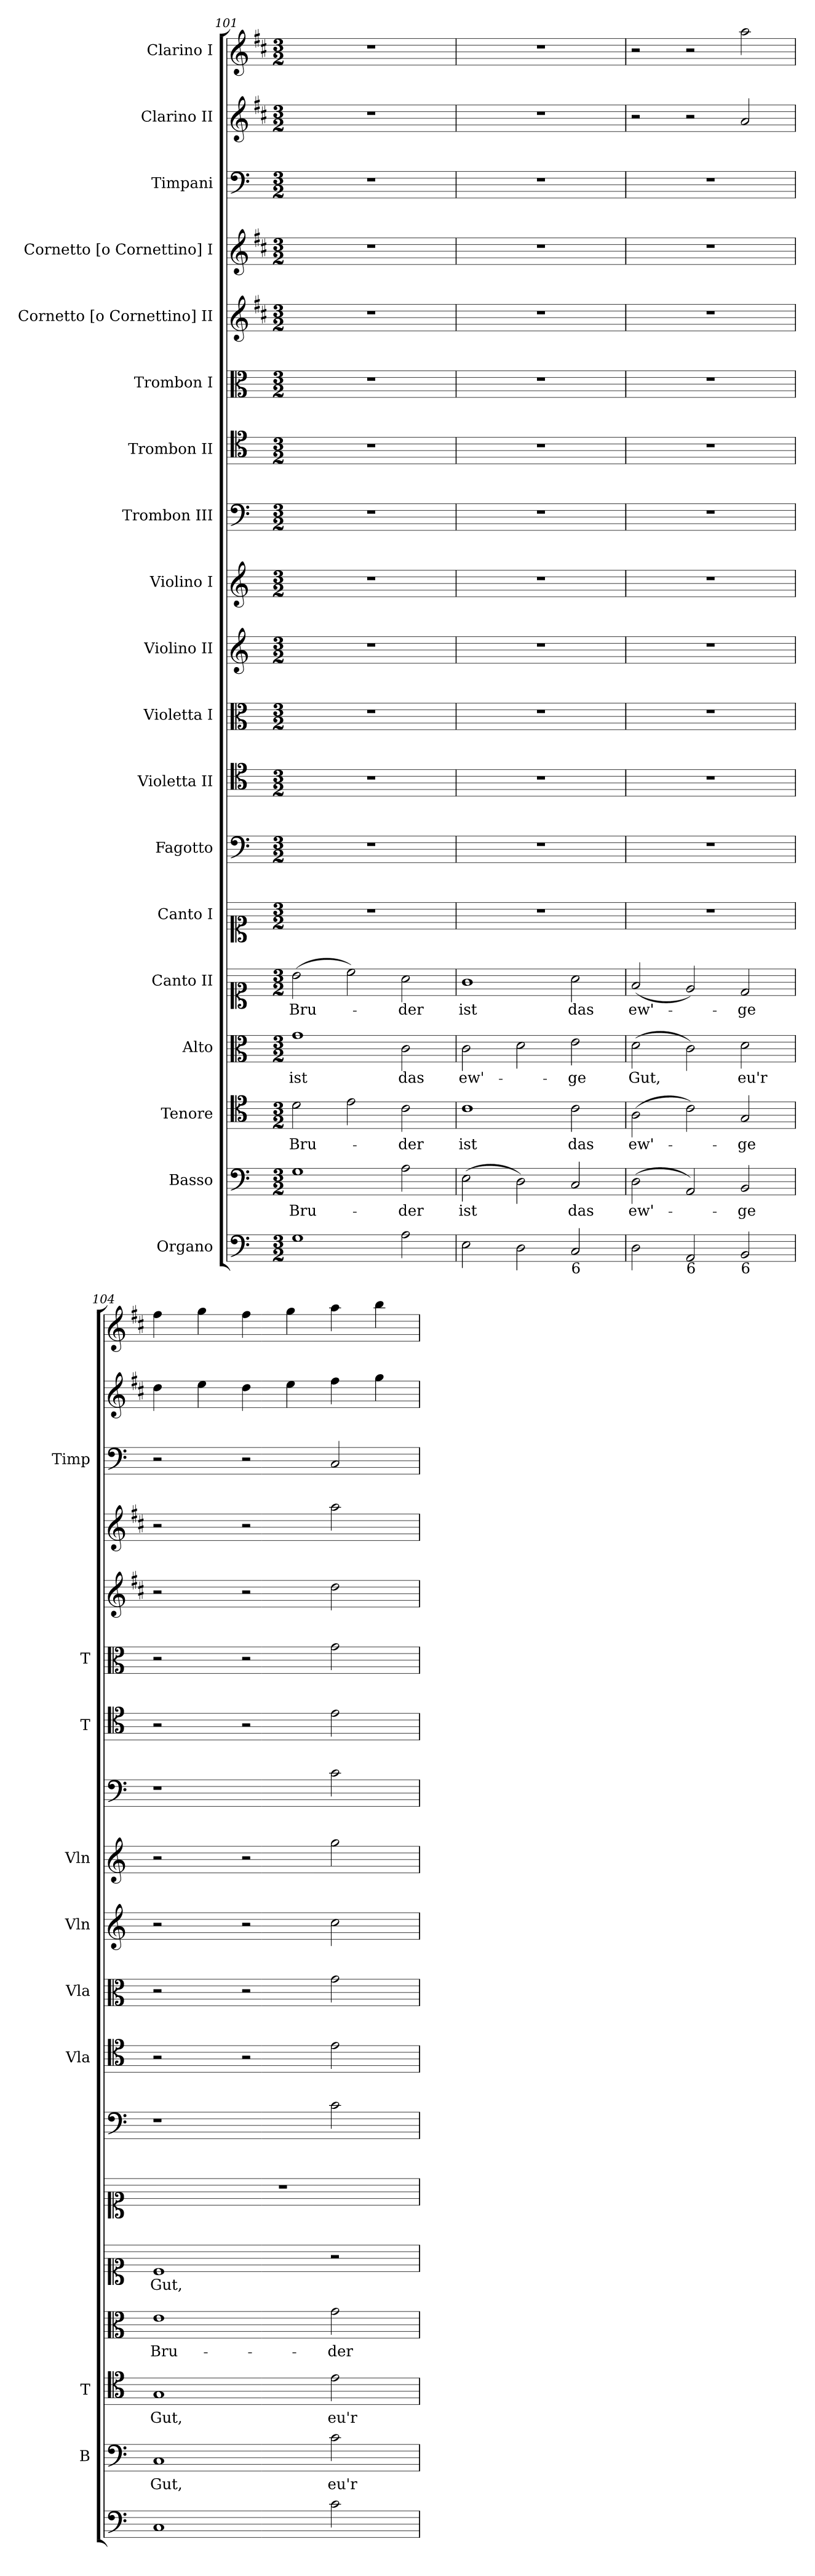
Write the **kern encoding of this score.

**kern	**kern	**text	**kern	**text	**kern	**text	**kern	**text	**kern	**kern	**kern	**kern	**kern	**kern	**kern	**kern	**kern	**kern	**kern	**kern	**kern	**kern
*part19	*part18	*part18	*part17	*part17	*part16	*part16	*part15	*part15	*part14	*part13	*part12	*part11	*part10	*part9	*part8	*part7	*part6	*part5	*part4	*part3	*part2	*part1
*staff19	*staff18	*staff18	*staff17	*staff17	*staff16	*staff16	*staff15	*staff15	*staff14	*staff13	*staff12	*staff11	*staff10	*staff9	*staff8	*staff7	*staff6	*staff5	*staff4	*staff3	*staff2	*staff1
*I"Organo	*I"Basso	*	*I"Tenore	*	*I"Alto	*	*I"Canto II	*	*I"Canto I	*I"Fagotto	*I"Violetta II	*I"Violetta I	*I"Violino II	*I"Violino I	*I"Trombon III	*I"Trombon II	*I"Trombon I	*I"Cornetto [o Cornettino] II	*I"Cornetto [o Cornettino] I	*I"Timpani	*I"Clarino II	*I"Clarino I
*	*I'B	*	*I'T	*	*	*	*	*	*	*	*I'Vla	*I'Vla	*I'Vln	*I'Vln	*	*I'T	*I'T	*	*	*I'Timp	*	*
*clefF4	*clefF4	*	*clefC4	*	*clefC3	*	*clefC1	*	*clefC1	*clefF4	*clefC4	*clefC3	*clefG2	*clefG2	*clefF4	*clefC4	*clefC3	*clefG2	*clefG2	*clefF4	*clefG2	*clefG2
*	*	*	*	*	*	*	*	*	*	*	*	*	*	*	*	*	*	*ITrd1c2	*ITrd1c2	*	*ITrd1c2	*ITrd1c2
*k[]	*k[]	*	*k[]	*	*k[]	*	*k[]	*	*k[]	*k[]	*k[]	*k[]	*k[]	*k[]	*k[]	*k[]	*k[]	*k[]	*k[]	*k[]	*k[]	*k[]
*C:	*C:	*	*C:	*	*C:	*	*C:	*	*C:	*C:	*C:	*C:	*C:	*C:	*C:	*C:	*C:	*C:	*C:	*C:	*C:	*C:
*M3/2	*M3/2	*	*M3/2	*	*M3/2	*	*M3/2	*	*M3/2	*M3/2	*M3/2	*M3/2	*M3/2	*M3/2	*M3/2	*M3/2	*M3/2	*M3/2	*M3/2	*M3/2	*M3/2	*M3/2
=101	=101	=101	=101	=101	=101	=101	=101	=101	=101	=101	=101	=101	=101	=101	=101	=101	=101	=101	=101	=101	=101	=101
!	!	!LO:LY:b	!	!LO:LY:b	!	!LO:LY:b	!	!LO:LY:b	!LO:N:vis=1	!LO:N:vis=1	!LO:N:vis=1	!LO:N:vis=1	!LO:N:vis=1	!LO:N:vis=1	!LO:N:vis=1	!LO:N:vis=1	!LO:N:vis=1	!LO:N:vis=1	!LO:N:vis=1	!LO:N:vis=1	!LO:N:vis=1	!LO:N:vis=1
1G	1G	Bru-	2d\	Bru-	1g	ist	(>2b\	Bru-	1.r	1.r	1.r	1.r	1.r	1.r	1.r	1.r	1.r	1.r	1.r	1.r	1.r	1.r
.	.	.	2e\	.	.	.	2cc\)	.	.	.	.	.	.	.	.	.	.	.	.	.	.	.
!	!	!LO:LY:b	!	!LO:LY:b	!	!LO:LY:b	!	!LO:LY:b	!	!	!	!	!	!	!	!	!	!	!	!	!	!
2A\	2A\	-der	2c\	-der	2c\	das	2a\	-der	.	.	.	.	.	.	.	.	.	.	.	.	.	.
=102	=102	=102	=102	=102	=102	=102	=102	=102	=102	=102	=102	=102	=102	=102	=102	=102	=102	=102	=102	=102	=102	=102
!	!	!LO:LY:b	!	!LO:LY:b	!	!LO:LY:b	!	!LO:LY:b	!LO:N:vis=1	!LO:N:vis=1	!LO:N:vis=1	!LO:N:vis=1	!LO:N:vis=1	!LO:N:vis=1	!LO:N:vis=1	!LO:N:vis=1	!LO:N:vis=1	!LO:N:vis=1	!LO:N:vis=1	!LO:N:vis=1	!LO:N:vis=1	!LO:N:vis=1
2E\	(>2E\	ist	1c	ist	2c\	ew'-	1g	ist	1.r	1.r	1.r	1.r	1.r	1.r	1.r	1.r	1.r	1.r	1.r	1.r	1.r	1.r
2D\	2D\)	.	.	.	2d\	.	.	.	.	.	.	.	.	.	.	.	.	.	.	.	.	.
!LO:TX:b:t=6	!	!	!	!	!	!	!	!	!	!	!	!	!	!	!	!	!	!	!	!	!	!
!	!	!LO:LY:b	!	!LO:LY:b	!	!LO:LY:b	!	!LO:LY:b	!	!	!	!	!	!	!	!	!	!	!	!	!	!
2C/	2C/	das	2c\	das	2e\	-ge	2a\	das	.	.	.	.	.	.	.	.	.	.	.	.	.	.
=103	=103	=103	=103	=103	=103	=103	=103	=103	=103	=103	=103	=103	=103	=103	=103	=103	=103	=103	=103	=103	=103	=103
!	!	!LO:LY:b	!	!LO:LY:b	!	!LO:LY:b	!	!LO:LY:b	!LO:N:vis=1	!LO:N:vis=1	!LO:N:vis=1	!LO:N:vis=1	!LO:N:vis=1	!LO:N:vis=1	!LO:N:vis=1	!LO:N:vis=1	!LO:N:vis=1	!LO:N:vis=1	!LO:N:vis=1	!LO:N:vis=1	!	!
2D\	(>2D\	ew'-	(>2A\	ew'-	(>2d\	Gut,	(<2f/	ew'-	1.r	1.r	1.r	1.r	1.r	1.r	1.r	1.r	1.r	1.r	1.r	1.r	2r	2r
!LO:TX:b:t=6	!	!	!	!	!	!	!	!	!	!	!	!	!	!	!	!	!	!	!	!	!	!
2AA/	2AA/)	.	2c\)	.	2c\)	.	2e/)	.	.	.	.	.	.	.	.	.	.	.	.	.	2r	2r
!LO:TX:b:t=6	!	!	!	!	!	!	!	!	!	!	!	!	!	!	!	!	!	!	!	!	!	!
!	!	!LO:LY:b	!	!LO:LY:b	!	!LO:LY:b	!	!LO:LY:b	!	!	!	!	!	!	!	!	!	!	!	!	!	!
2BB/	2BB/	-ge	2G/	-ge	2d\	eu'r	2d/	-ge	.	.	.	.	.	.	.	.	.	.	.	.	2g/	2gg\
=104	=104	=104	=104	=104	=104	=104	=104	=104	=104	=104	=104	=104	=104	=104	=104	=104	=104	=104	=104	=104	=104	=104
!	!	!LO:LY:b	!	!LO:LY:b	!	!LO:LY:b	!	!LO:LY:b	!LO:N:vis=1	!	!	!	!	!	!	!	!	!	!	!	!	!
1C	1C	Gut,	1G	Gut,	1e	Bru-	1c	Gut,	1.r	1r	2r	2r	2r	2r	1r	2r	2r	2r	2r	2r	4cc\	4ee\
.	.	.	.	.	.	.	.	.	.	.	.	.	.	.	.	.	.	.	.	.	4dd\	4ff\
.	.	.	.	.	.	.	.	.	.	.	2r	2r	2r	2r	.	2r	2r	2r	2r	2r	4cc\	4ee\
.	.	.	.	.	.	.	.	.	.	.	.	.	.	.	.	.	.	.	.	.	4dd\	4ff\
!	!	!LO:LY:b	!	!LO:LY:b	!	!LO:LY:b	!	!	!	!	!	!	!	!	!	!	!	!	!	!	!	!
2c\	2c\	eu'r	2e\	eu'r	2g\	-der	2r	.	.	2c\	2e\	2g\	2cc\	2gg\	2c\	2e\	2g\	2cc\	2gg\	2C/	4ee\	4gg\
.	.	.	.	.	.	.	.	.	.	.	.	.	.	.	.	.	.	.	.	.	4ff\	4aa\
=	=	=	=	=	=	=	=	=	=	=	=	=	=	=	=	=	=	=	=	=	=	=
*-	*-	*-	*-	*-	*-	*-	*-	*-	*-	*-	*-	*-	*-	*-	*-	*-	*-	*-	*-	*-	*-	*-
